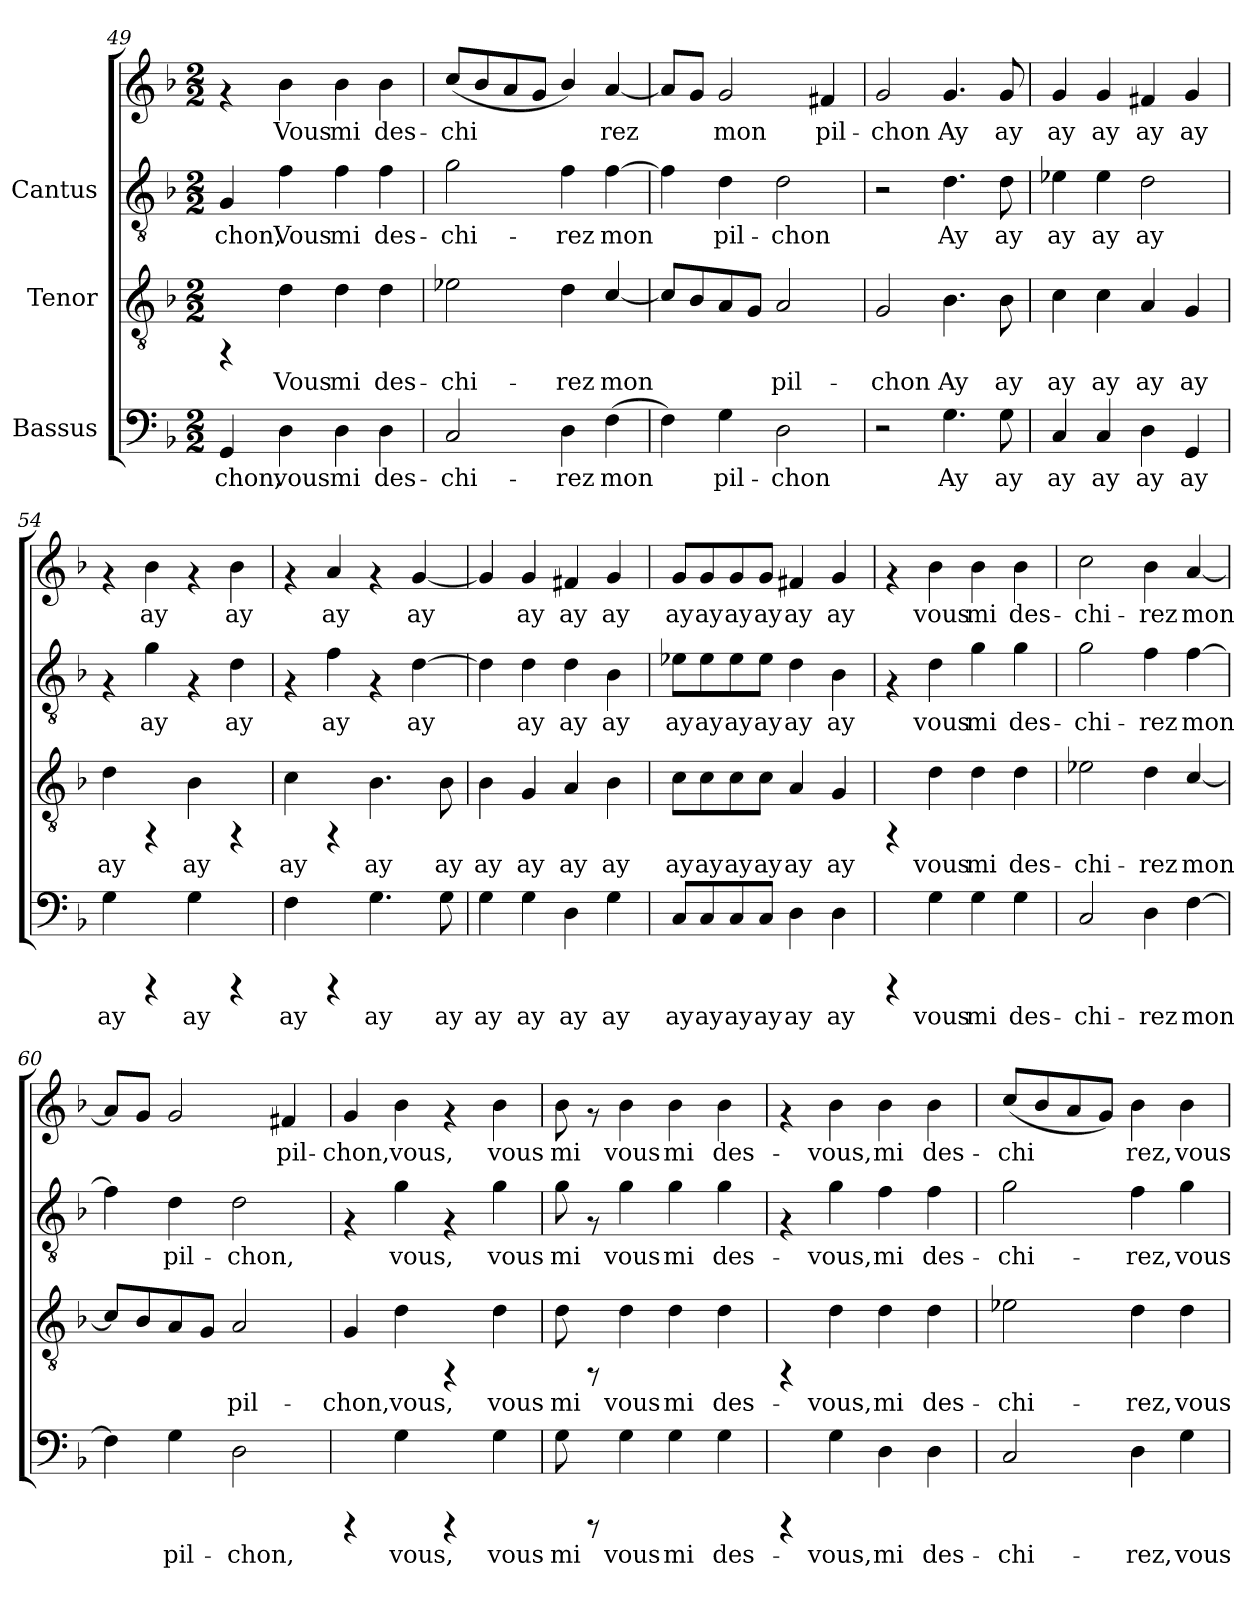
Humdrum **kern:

**kern	**text	**kern	**text	**kern	**text	**kern	**text
*part3	*part3	*part2	*part2	*part1	*part1	*part1	*part1
*staff4	*staff4	*staff3	*staff3	*staff2	*staff2	*staff1	*staff1
*I"Bassus	*	*I"Tenor	*	*I"Cantus	*	*	*
*clefF4	*	*clefGv2	*	*clefGv2	*	*clefG2	*
*k[b-]	*	*k[b-]	*	*k[b-]	*	*k[b-]	*
*F:	*	*F:	*	*F:	*	*F:	*
*M2/2	*	*M2/2	*	*M2/2	*	*M2/2	*
=49	=49	=49	=49	=49	=49	=49	=49
!	!LO:LY:b:cj	!	!	!	!LO:LY:b:cj	!	!
4GG/	-chon,	4rFF	.	4G/	-chon,	4rf	.
!	!LO:LY:b:cj	!	!LO:LY:b:cj	!	!LO:LY:b:cj	!	!LO:LY:b:cj
4D\	vous	4d\	Vous	4f\	Vous	4b-\	-Vous
!	!LO:LY:b:cj	!	!LO:LY:b:cj	!	!LO:LY:b:cj	!	!LO:LY:b:cj
4D\	mi	4d\	mi	4f\	mi	4b-\	mi
!	!LO:LY:b:cj	!	!LO:LY:b:cj	!	!LO:LY:b:cj	!	!LO:LY:b:cj
4D\	des-	4d\	des-	4f\	des-	4b-\	des-
=50	=50	=50	=50	=50	=50	=50	=50
!	!LO:LY:b:cj	!	!LO:LY:b:cj	!	!LO:LY:b:cj	!	!LO:LY:b:cj
2C/	-chi-	2e-X\	-chi-	2g\	chi-	(<8cc/L	-chi-
!	!	!	!	!	!	!	!LO:LY:b:cj
.	.	.	.	.	.	8b-/	-
!	!	!	!	!	!	!	!LO:LY:b:cj
.	.	.	.	.	.	8a/	.
!	!	!	!	!	!	!	!LO:LY:b:cj
.	.	.	.	.	.	8g/J	.
!	!LO:LY:b:cj	!	!LO:LY:b:cj	!	!LO:LY:b:cj	!	!LO:LY:b:cj
4D\	-rez	4d\	-rez	4f\	-rez	4b-/)	.
!	!LO:LY:b:cj	!	!LO:LY:b:cj	!	!LO:LY:b:cj	!	!LO:LY:b:cj
(>4F\	mon	[<4c/	mon	[>4f\	mon	[<4a/	rez
=51	=51	=51	=51	=51	=51	=51	=51
!	!LO:LY:b:cj	!	!LO:LY:b:cj	!	!LO:LY:b:cj	!	!LO:LY:b:cj
4F\)	.	8c/L]	.	4f\]	-	8a/L]	.
!	!	!	!LO:LY:b:cj	!	!	!	!LO:LY:b:cj
.	.	8B-/	.	.	.	8g/J	.
!	!LO:LY:b:cj	!	!LO:LY:b:cj	!	!LO:LY:b:cj	!	!LO:LY:b:cj
4G\	pil-	8A/	.	4d\	pil-	2g/	mon
!	!	!	!LO:LY:b:cj	!	!	!	!
.	.	8G/J	.	.	.	.	.
!	!LO:LY:b:cj	!	!LO:LY:b:cj	!	!LO:LY:b:cj	!	!
2D\	-chon	2A/	pil-	2d\	-chon	.	.
!	!	!	!	!	!	!	!LO:LY:b:cj
.	.	.	.	.	.	4f#X/	pil-
!!LO:LB:g=z
=52	=52	=52	=52	=52	=52	=52	=52
!	!	!	!LO:LY:b:cj	!	!	!	!LO:LY:b:cj
2r	.	2G/	-chon	2r	.	2g/	chon
!	!LO:LY:b:cj	!	!LO:LY:b:cj	!	!LO:LY:b:cj	!	!LO:LY:b:cj
4.G\	Ay	4.B-\	Ay	4.d\	Ay	4.g/	Ay
!	!LO:LY:b:cj	!	!LO:LY:b:cj	!	!LO:LY:b:cj	!	!LO:LY:b:cj
8G\	ay	8B-\	ay	8d\	ay	8g/	ay
=53	=53	=53	=53	=53	=53	=53	=53
!	!LO:LY:b:cj	!	!LO:LY:b:cj	!	!LO:LY:b:cj	!	!LO:LY:b:cj
4C/	ay	4c\	ay	4e-X\	ay	4g/	ay
!	!LO:LY:b:cj	!	!LO:LY:b:cj	!	!LO:LY:b:cj	!	!LO:LY:b:cj
4C/	ay	4c\	ay	4e-\	ay	4g/	ay
!	!LO:LY:b:cj	!	!LO:LY:b:cj	!	!LO:LY:b:cj	!	!LO:LY:b:cj
4D\	ay	4A/	ay	2d\	ay	4f#X/	ay
!	!LO:LY:b:cj	!	!LO:LY:b:cj	!	!	!	!LO:LY:b:cj
4GG/	ay	4G/	ay	.	.	4g/	ay
=54	=54	=54	=54	=54	=54	=54	=54
!	!LO:LY:b:cj	!	!LO:LY:b:cj	!	!	!	!
4G\	ay	4d\	ay	4rF	.	4rf	.
!	!	!	!	!	!LO:LY:b:cj	!	!LO:LY:b:cj
4rCCC	.	4rFF	.	4g\	ay	4b-\	ay
!	!LO:LY:b:cj	!	!LO:LY:b:cj	!	!	!	!
4G\	ay	4B-\	ay	4rF	.	4rf	.
!	!	!	!	!	!LO:LY:b:cj	!	!LO:LY:b:cj
4rCCC	.	4rFF	.	4d\	ay	4b-\	ay
=55	=55	=55	=55	=55	=55	=55	=55
!	!LO:LY:b:cj	!	!LO:LY:b:cj	!	!	!	!
4F\	ay	4c\	ay	4rF	.	4rf	.
!	!	!	!	!	!LO:LY:b:cj	!	!LO:LY:b:cj
4rCCC	.	4rFF	.	4f\	ay	4a/	ay
!	!LO:LY:b:cj	!	!LO:LY:b:cj	!	!	!	!
4.G\	ay	4.B-\	ay	4rF	.	4rf	.
!	!	!	!	!	!LO:LY:b:cj	!	!LO:LY:b:cj
.	.	.	.	[>4d\	ay	[<4g/	ay
!	!LO:LY:b:cj	!	!LO:LY:b:cj	!	!	!	!
8G\	ay	8B-\	ay	.	.	.	.
=56	=56	=56	=56	=56	=56	=56	=56
!	!LO:LY:b:cj	!	!LO:LY:b:cj	!	!LO:LY:b:cj	!	!LO:LY:b:cj
4G\	ay	4B-\	ay	4d\]	.	4g/]	.
!	!LO:LY:b:cj	!	!LO:LY:b:cj	!	!LO:LY:b:cj	!	!LO:LY:b:cj
4G\	ay	4G/	ay	4d\	ay	4g/	ay
!	!LO:LY:b:cj	!	!LO:LY:b:cj	!	!LO:LY:b:cj	!	!LO:LY:b:cj
4D\	ay	4A/	ay	4d\	ay	4f#X/	ay
!	!LO:LY:b:cj	!	!LO:LY:b:cj	!	!LO:LY:b:cj	!	!LO:LY:b:cj
4G\	ay	4B-\	ay	4B-\	ay	4g/	ay
!!LO:LB:g=z
=57	=57	=57	=57	=57	=57	=57	=57
!	!LO:LY:b:cj	!	!LO:LY:b:cj	!	!LO:LY:b:cj	!	!LO:LY:b:cj
8C/L	ay	8c\L	ay	8e-X\L	ay	8g/L	ay
!	!LO:LY:b:cj	!	!LO:LY:b:cj	!	!LO:LY:b:cj	!	!LO:LY:b:cj
8C/	ay	8c\	ay	8e-\	ay	8g/	ay
!	!LO:LY:b:cj	!	!LO:LY:b:cj	!	!LO:LY:b:cj	!	!LO:LY:b:cj
8C/	ay	8c\	ay	8e-\	ay	8g/	ay
!	!LO:LY:b:cj	!	!LO:LY:b:cj	!	!LO:LY:b:cj	!	!LO:LY:b:cj
8C/J	ay	8c\J	ay	8e-\J	ay	8g/J	ay
!	!LO:LY:b:cj	!	!LO:LY:b:cj	!	!LO:LY:b:cj	!	!LO:LY:b:cj
4D\	ay	4A/	ay	4d\	ay	4f#X/	ay
!	!LO:LY:b:cj	!	!LO:LY:b:cj	!	!LO:LY:b:cj	!	!LO:LY:b:cj
4D\	ay	4G/	ay	4B-\	ay	4g/	ay
=58	=58	=58	=58	=58	=58	=58	=58
4rCCC	.	4rFF	.	4rF	.	4rf	.
!	!LO:LY:b:cj	!	!LO:LY:b:cj	!	!LO:LY:b:cj	!	!LO:LY:b:cj
4G\	vous	4d\	vous	4d\	-vous	4b-\	vous
!	!LO:LY:b:cj	!	!LO:LY:b:cj	!	!LO:LY:b:cj	!	!LO:LY:b:cj
4G\	mi	4d\	mi	4g\	mi	4b-\	mi
!	!LO:LY:b:cj	!	!LO:LY:b:cj	!	!LO:LY:b:cj	!	!LO:LY:b:cj
4G\	des-	4d\	des-	4g\	des-	4b-\	des-
=59	=59	=59	=59	=59	=59	=59	=59
!	!LO:LY:b:cj	!	!LO:LY:b:cj	!	!LO:LY:b:cj	!	!LO:LY:b:cj
2C/	-chi-	2e-X\	-chi-	2g\	chi-	2cc\	-chi-
!	!LO:LY:b:cj	!	!LO:LY:b:cj	!	!LO:LY:b:cj	!	!LO:LY:b:cj
4D\	-rez	4d\	-rez	4f\	-rez	4b-\	-rez
!	!LO:LY:b:cj	!	!LO:LY:b:cj	!	!LO:LY:b:cj	!	!LO:LY:b:cj
[>4F\	mon	[<4c/	mon	[>4f\	mon	[<4a/	mon
=60	=60	=60	=60	=60	=60	=60	=60
!	!LO:LY:b:cj	!	!LO:LY:b:cj	!	!LO:LY:b:cj	!	!LO:LY:b:cj
4F\]	.	8c/L]	.	4f\]	-	8a/L]	.
!	!	!	!LO:LY:b:cj	!	!	!	!LO:LY:b:cj
.	.	8B-/	.	.	.	8g/J	.
!	!LO:LY:b:cj	!	!LO:LY:b:cj	!	!LO:LY:b:cj	!	!LO:LY:b:cj
4G\	pil-	8A/	.	4d\	pil-	2g/	.
!	!	!	!LO:LY:b:cj	!	!	!	!
.	.	8G/J	.	.	.	.	.
!	!LO:LY:b:cj	!	!LO:LY:b:cj	!	!LO:LY:b:cj	!	!
2D\	-chon,	2A/	pil-	2d\	-chon,	.	.
!	!	!	!	!	!	!	!LO:LY:b:cj
.	.	.	.	.	.	4f#X/	pil-
=61	=61	=61	=61	=61	=61	=61	=61
!	!	!	!LO:LY:b:cj	!	!	!	!LO:LY:b:cj
4rCCC	.	4G/	-chon,	4rF	.	4g/	chon,
!	!LO:LY:b:cj	!	!LO:LY:b:cj	!	!LO:LY:b:cj	!	!LO:LY:b:cj
4G\	vous,	4d\	vous,	4g\	vous,	4b-\	vous,
4rCCC	.	4rFF	.	4rF	.	4rf	.
!	!LO:LY:b:cj	!	!LO:LY:b:cj	!	!LO:LY:b:cj	!	!LO:LY:b:cj
4G\	vous	4d\	vous	4g\	vous	4b-\	vous
!!LO:PB:g=z
=62	=62	=62	=62	=62	=62	=62	=62
!	!LO:LY:b:cj	!	!LO:LY:b:cj	!	!LO:LY:b:cj	!	!LO:LY:b:cj
8G\	mi	8d\	mi	8g\	-mi	8b-\	mi
8rCCC	.	8rFF	.	8rF	.	8rf	.
!	!LO:LY:b:cj	!	!LO:LY:b:cj	!	!LO:LY:b:cj	!	!LO:LY:b:cj
4G\	vous	4d\	vous	4g\	vous	4b-\	vous
!	!LO:LY:b:cj	!	!LO:LY:b:cj	!	!LO:LY:b:cj	!	!LO:LY:b:cj
4G\	mi	4d\	mi	4g\	mi	4b-\	mi
!	!LO:LY:b:cj	!	!LO:LY:b:cj	!	!LO:LY:b:cj	!	!LO:LY:b:cj
4G\	des-	4d\	des-	4g\	des-	4b-\	des-
=63	=63	=63	=63	=63	=63	=63	=63
4rCCC	.	4rFF	.	4rF	.	4rf	.
!	!LO:LY:b:cj	!	!LO:LY:b:cj	!	!LO:LY:b:cj	!	!LO:LY:b:cj
4G\	-vous,	4d\	-vous,	4g\	-vous,	4b-\	-vous,
!	!LO:LY:b:cj	!	!LO:LY:b:cj	!	!LO:LY:b:cj	!	!LO:LY:b:cj
4D\	mi	4d\	mi	4f\	mi	4b-\	mi
!	!LO:LY:b:cj	!	!LO:LY:b:cj	!	!LO:LY:b:cj	!	!LO:LY:b:cj
4D\	des-	4d\	des-	4f\	des-	4b-\	des-
=64	=64	=64	=64	=64	=64	=64	=64
!	!LO:LY:b:cj	!	!LO:LY:b:cj	!	!LO:LY:b:cj	!	!LO:LY:b:cj
2C/	-chi-	2e-X\	-chi-	2g\	chi-	(<8cc/L	-chi-
!	!	!	!	!	!	!	!LO:LY:b:cj
.	.	.	.	.	.	8b-/	-
!	!	!	!	!	!	!	!LO:LY:b:cj
.	.	.	.	.	.	8a/	.
!	!	!	!	!	!	!	!LO:LY:b:cj
.	.	.	.	.	.	8g/J)	.
!	!LO:LY:b:cj	!	!LO:LY:b:cj	!	!LO:LY:b:cj	!	!LO:LY:b:cj
4D\	-rez,	4d\	-rez,	4f\	-rez,	4b-\	rez,
!	!LO:LY:b:cj	!	!LO:LY:b:cj	!	!LO:LY:b:cj	!	!LO:LY:b:cj
4G\	vous	4d\	vous	4g\	vous	4b-\	vous
=	=	=	=	=	=	=	=
*-	*-	*-	*-	*-	*-	*-	*-
